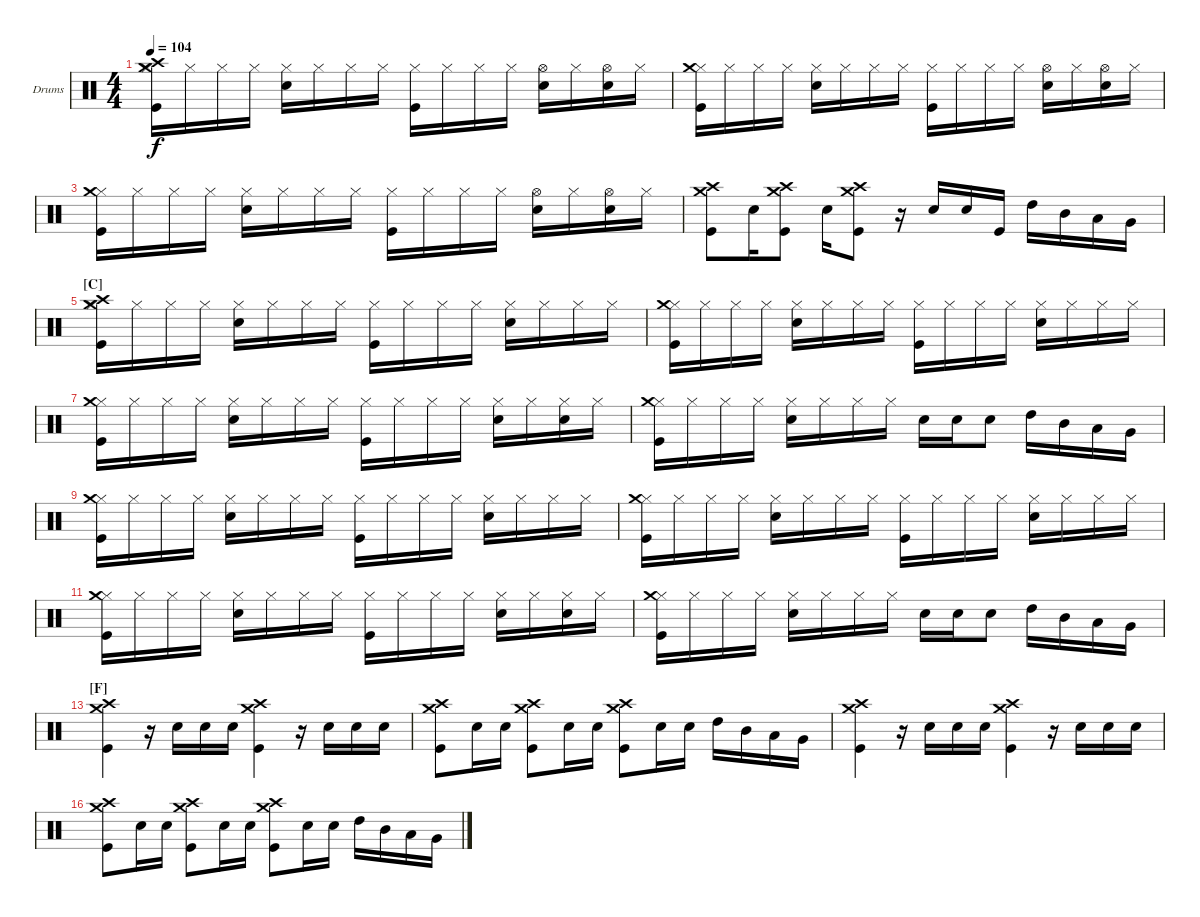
\bracketExtendMode nobrackets
\firstSystemTrackNameOrientation horizontal
\otherSystemsTrackNameOrientation horizontal
\defaultBarNumberDisplay FirstOfSystem
\track ("Drums" "Drums") {instrument percussion}
\staff {score}
\articulation defaults
\ts (4 4)
\tempo 104
\clef neutral
\ks c
("Kick (hit)" "Hi-Hat (closed)" "Crash medium (hit)" "Crash high (hit)").16{dy f} "Hi-Hat (closed)".16 "Hi-Hat (closed)".16 "Hi-Hat (closed)".16 ("Snare (hit) 2" "Hi-Hat (closed)").16 "Hi-Hat (closed)".16 "Hi-Hat (closed)".16 "Hi-Hat (closed)".16 ("Kick (hit)" "Hi-Hat (closed)").16 "Hi-Hat (closed)".16 "Hi-Hat (closed)".16 "Hi-Hat (closed)".16 ("Snare (hit) 2" "Hi-Hat (open)").16 "Hi-Hat (closed)".16 ("Snare (hit) 2" "Hi-Hat (open)").16 "Hi-Hat (closed)".16 |
("Kick (hit)" "Hi-Hat (closed)" "Crash medium (hit)").16 "Hi-Hat (closed)".16 "Hi-Hat (closed)".16 "Hi-Hat (closed)".16 ("Snare (hit) 2" "Hi-Hat (closed)").16 "Hi-Hat (closed)".16 "Hi-Hat (closed)".16 "Hi-Hat (closed)".16 ("Kick (hit)" "Hi-Hat (closed)").16 "Hi-Hat (closed)".16 "Hi-Hat (closed)".16 "Hi-Hat (closed)".16 ("Snare (hit) 2" "Hi-Hat (open)").16 "Hi-Hat (closed)".16 ("Snare (hit) 2" "Hi-Hat (open)").16 "Hi-Hat (closed)".16 |
("Kick (hit)" "Hi-Hat (closed)" "Crash medium (hit)").16 "Hi-Hat (closed)".16 "Hi-Hat (closed)".16 "Hi-Hat (closed)".16 ("Snare (hit) 2" "Hi-Hat (closed)").16 "Hi-Hat (closed)".16 "Hi-Hat (closed)".16 "Hi-Hat (closed)".16 ("Kick (hit)" "Hi-Hat (closed)").16 "Hi-Hat (closed)".16 "Hi-Hat (closed)".16 "Hi-Hat (closed)".16 ("Snare (hit) 2" "Hi-Hat (open)").16 "Hi-Hat (closed)".16 ("Snare (hit) 2" "Hi-Hat (open)").16 "Hi-Hat (closed)".16 |
("Kick (hit)" "Crash medium (hit)" "Crash high (hit)").8 "Snare (hit) 2".16 ("Kick (hit)" "Crash medium (hit)" "Crash high (hit)").8 "Snare (hit) 2".16 ("Kick (hit)" "Crash medium (hit)" "Crash high (hit)").8 r.16 "Snare (hit) 2".16 "Snare (hit) 2".16 "Kick (hit)".16 "High Tom (hit)".16 "Mid Tom (hit)".16 "Low Tom (hit)".16 "Very Low Tom (hit)".16 |
\section ("C" "")
("Kick (hit)" "Hi-Hat (closed)" "Crash medium (hit)" "Crash high (hit)").16 "Hi-Hat (closed)".16 "Hi-Hat (closed)".16 "Hi-Hat (closed)".16 ("Snare (hit) 2" "Hi-Hat (closed)").16 "Hi-Hat (closed)".16 "Hi-Hat (closed)".16 "Hi-Hat (closed)".16 ("Kick (hit)" "Hi-Hat (closed)").16 "Hi-Hat (closed)".16 "Hi-Hat (closed)".16 "Hi-Hat (closed)".16 ("Snare (hit) 2" "Hi-Hat (closed)").16 "Hi-Hat (closed)".16 "Hi-Hat (closed)".16 "Hi-Hat (closed)".16 |
("Kick (hit)" "Hi-Hat (closed)" "Crash medium (hit)").16 "Hi-Hat (closed)".16 "Hi-Hat (closed)".16 "Hi-Hat (closed)".16 ("Snare (hit) 2" "Hi-Hat (closed)").16 "Hi-Hat (closed)".16 "Hi-Hat (closed)".16 "Hi-Hat (closed)".16 ("Kick (hit)" "Hi-Hat (closed)").16 "Hi-Hat (closed)".16 "Hi-Hat (closed)".16 "Hi-Hat (closed)".16 ("Snare (hit) 2" "Hi-Hat (closed)").16 "Hi-Hat (closed)".16 "Hi-Hat (closed)".16 "Hi-Hat (closed)".16 |
("Kick (hit)" "Hi-Hat (closed)" "Crash medium (hit)").16 "Hi-Hat (closed)".16 "Hi-Hat (closed)".16 "Hi-Hat (closed)".16 ("Snare (hit) 2" "Hi-Hat (closed)").16 "Hi-Hat (closed)".16 "Hi-Hat (closed)".16 "Hi-Hat (closed)".16 ("Kick (hit)" "Hi-Hat (closed)").16 "Hi-Hat (closed)".16 "Hi-Hat (closed)".16 "Hi-Hat (closed)".16 ("Snare (hit) 2" "Hi-Hat (closed)").16 "Hi-Hat (closed)".16 ("Snare (hit) 2" "Hi-Hat (closed)").16 "Hi-Hat (closed)".16 |
("Kick (hit)" "Hi-Hat (closed)" "Crash medium (hit)").16 "Hi-Hat (closed)".16 "Hi-Hat (closed)".16 "Hi-Hat (closed)".16 ("Snare (hit) 2" "Hi-Hat (closed)").16 "Hi-Hat (closed)".16 "Hi-Hat (closed)".16 "Hi-Hat (closed)".16 "Snare (hit) 2".16 "Snare (hit) 2".16 "Snare (hit) 2".8 "High Tom (hit)".16 "Mid Tom (hit)".16 "Low Tom (hit)".16 "Very Low Tom (hit)".16 |
("Kick (hit)" "Hi-Hat (closed)" "Crash medium (hit)").16 "Hi-Hat (closed)".16 "Hi-Hat (closed)".16 "Hi-Hat (closed)".16 ("Snare (hit) 2" "Hi-Hat (closed)").16 "Hi-Hat (closed)".16 "Hi-Hat (closed)".16 "Hi-Hat (closed)".16 ("Kick (hit)" "Hi-Hat (closed)").16 "Hi-Hat (closed)".16 "Hi-Hat (closed)".16 "Hi-Hat (closed)".16 ("Snare (hit) 2" "Hi-Hat (closed)").16 "Hi-Hat (closed)".16 "Hi-Hat (closed)".16 "Hi-Hat (closed)".16 |
("Kick (hit)" "Hi-Hat (closed)" "Crash medium (hit)").16 "Hi-Hat (closed)".16 "Hi-Hat (closed)".16 "Hi-Hat (closed)".16 ("Snare (hit) 2" "Hi-Hat (closed)").16 "Hi-Hat (closed)".16 "Hi-Hat (closed)".16 "Hi-Hat (closed)".16 ("Kick (hit)" "Hi-Hat (closed)").16 "Hi-Hat (closed)".16 "Hi-Hat (closed)".16 "Hi-Hat (closed)".16 ("Snare (hit) 2" "Hi-Hat (closed)").16 "Hi-Hat (closed)".16 "Hi-Hat (closed)".16 "Hi-Hat (closed)".16 |
("Kick (hit)" "Hi-Hat (closed)" "Crash medium (hit)").16 "Hi-Hat (closed)".16 "Hi-Hat (closed)".16 "Hi-Hat (closed)".16 ("Snare (hit) 2" "Hi-Hat (closed)").16 "Hi-Hat (closed)".16 "Hi-Hat (closed)".16 "Hi-Hat (closed)".16 ("Kick (hit)" "Hi-Hat (closed)").16 "Hi-Hat (closed)".16 "Hi-Hat (closed)".16 "Hi-Hat (closed)".16 ("Snare (hit) 2" "Hi-Hat (closed)").16 "Hi-Hat (closed)".16 ("Snare (hit) 2" "Hi-Hat (closed)").16 "Hi-Hat (closed)".16 |
("Kick (hit)" "Hi-Hat (closed)" "Crash medium (hit)").16 "Hi-Hat (closed)".16 "Hi-Hat (closed)".16 "Hi-Hat (closed)".16 ("Snare (hit) 2" "Hi-Hat (closed)").16 "Hi-Hat (closed)".16 "Hi-Hat (closed)".16 "Hi-Hat (closed)".16 "Snare (hit) 2".16 "Snare (hit) 2".16 "Snare (hit) 2".8 "High Tom (hit)".16 "Mid Tom (hit)".16 "Low Tom (hit)".16 "Very Low Tom (hit)".16 |
\section ("F" "")
("Kick (hit)" "Crash medium (hit)" "Crash high (hit)").4 r.16 "Snare (hit) 2".16 "Snare (hit) 2".16 "Snare (hit) 2".16 ("Kick (hit)" "Crash medium (hit)" "Crash high (hit)").4 r.16 "Snare (hit) 2".16 "Snare (hit) 2".16 "Snare (hit) 2".16 |
("Kick (hit)" "Crash medium (hit)" "Crash high (hit)").8 "Snare (hit) 2".16 "Snare (hit) 2".16 ("Kick (hit)" "Crash medium (hit)" "Crash high (hit)").8 "Snare (hit) 2".16 "Snare (hit) 2".16 ("Kick (hit)" "Crash medium (hit)" "Crash high (hit)").8 "Snare (hit) 2".16 "Snare (hit) 2".16 "High Tom (hit)".16 "Mid Tom (hit)".16 "Low Tom (hit)".16 "Very Low Tom (hit)".16 |
("Kick (hit)" "Crash medium (hit)" "Crash high (hit)").4 r.16 "Snare (hit) 2".16 "Snare (hit) 2".16 "Snare (hit) 2".16 ("Kick (hit)" "Crash medium (hit)" "Crash high (hit)").4 r.16 "Snare (hit) 2".16 "Snare (hit) 2".16 "Snare (hit) 2".16 |
("Kick (hit)" "Crash medium (hit)" "Crash high (hit)").8 "Snare (hit) 2".16 "Snare (hit) 2".16 ("Kick (hit)" "Crash medium (hit)" "Crash high (hit)").8 "Snare (hit) 2".16 "Snare (hit) 2".16 ("Kick (hit)" "Crash medium (hit)" "Crash high (hit)").8 "Snare (hit) 2".16 "Snare (hit) 2".16 "High Tom (hit)".16 "Mid Tom (hit)".16 "Low Tom (hit)".16 "Very Low Tom (hit)".16
